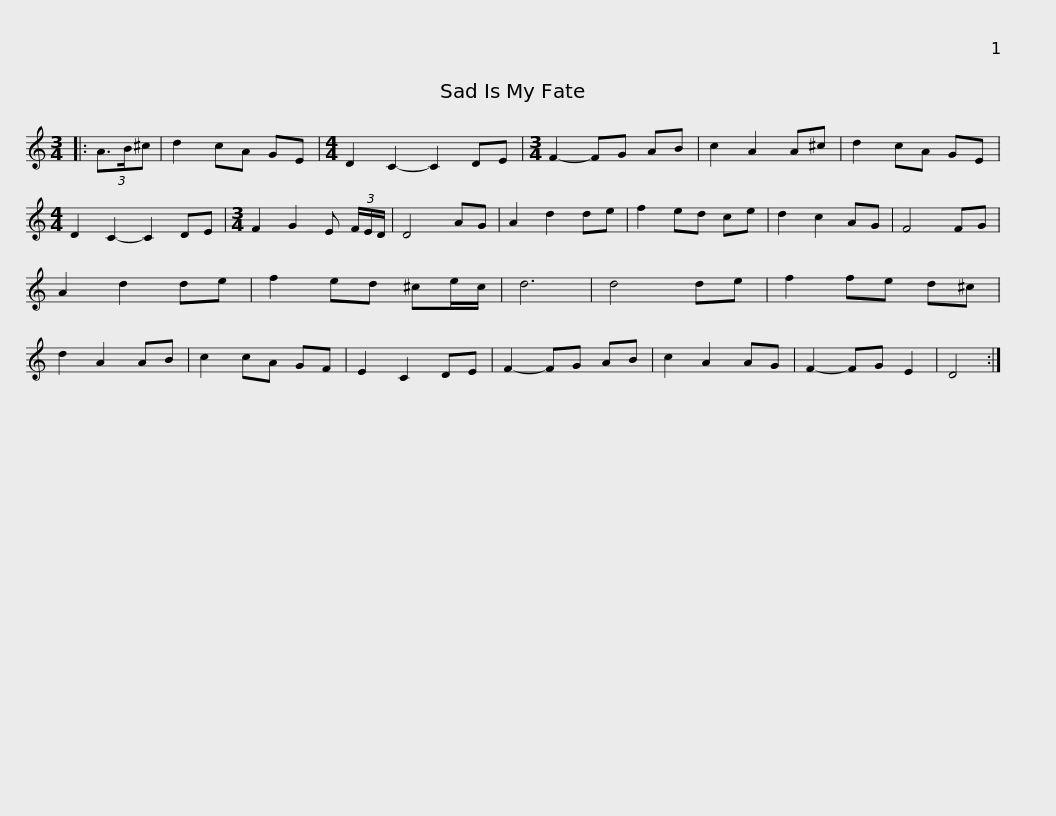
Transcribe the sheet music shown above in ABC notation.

X:1
L:1/8
M:3/4
I:linebreak $
K:C
V:1 treble
V:1
|: (3A3/2B/^c | d2 cA GE |[M:4/4] D2 C2- C2 DE |[M:3/4] F2- FG AB | c2 A2 A^c | %5
 d2 cA GE |[M:4/4] D2 C2- C2 DE |$[M:3/4] F2 G2 E (3F/E/D/ | D4 AG | A2 d2 de | %10
 f2 ed ce | d2 c2 AG | F4 FG | A2 d2 de | f2 ed ^ce/c/ | %15
 d6 | d4 de |$ f2 fe d^c | d2 A2 AB | c2 cA GF | %20
 E2 C2 DE | F2- FG AB | c2 A2 AG | F2- FG E2 | D4 :| %25
